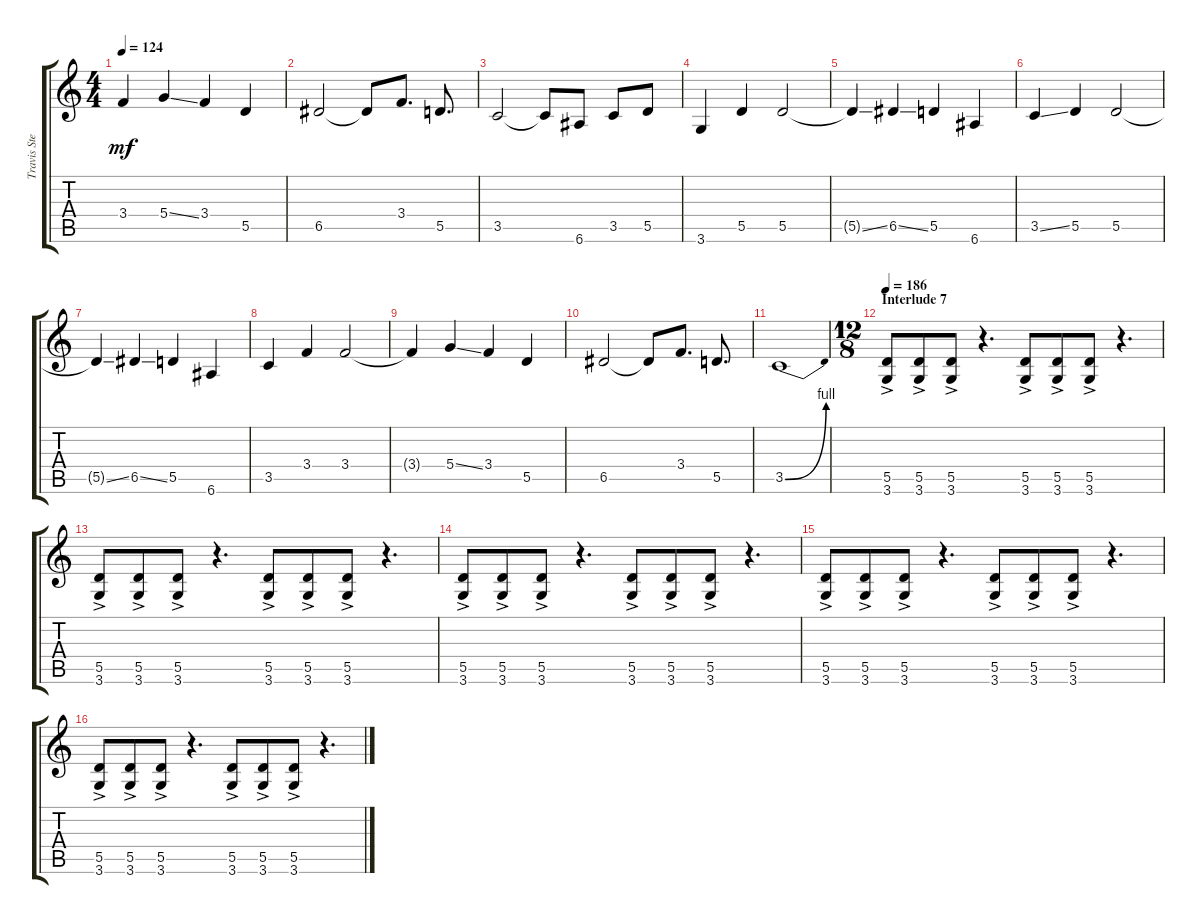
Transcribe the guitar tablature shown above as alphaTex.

\track ("Travis Stever" "Travis Ste") {instrument overdrivenguitar}
\staff {score tabs}
\tuning (E4 B3 G3 D3 A2 E2) {hide}
\ts (4 4)
\tempo 124
\clef g2
\ks c
3.4{t}.4{dy mf} 5.4{ss}.4 3.4.4 5.5.4 |
6.5.2 6.5{t}.8 3.4.8{d} 5.5.8{d} |
3.5.2 3.5{t}.8 6.6.8 3.5.8 5.5.8 |
3.6.4 5.5.4 5.5.2 |
5.5{ss t}.4 6.5{ss}.4 5.5.4 6.6.4 |
3.5{ss}.4 5.5.4 5.5.2 |
5.5{ss t}.4 6.5{ss}.4 5.5.4 6.6.4 |
3.5.4 3.4.4 3.4.2 |
3.4{t}.4 5.4{ss}.4 3.4.4 5.5.4 |
6.5.2 6.5{t}.8 3.4.8{d} 5.5.8{d} |
3.5{be (bend 0 0 60 4)}.1 |
\ts (12 8)
\section ("" "Interlude 7")
\tempo 186
(5.5{ac} 3.6{ac}).8 (5.5{ac} 3.6{ac}).8 (5.5{ac} 3.6{ac}).8 r.4{d} (5.5{ac} 3.6{ac}).8 (5.5{ac} 3.6{ac}).8 (5.5{ac} 3.6{ac}).8 r.4{d} |
(5.5{ac} 3.6{ac}).8 (5.5{ac} 3.6{ac}).8 (5.5{ac} 3.6{ac}).8 r.4{d} (5.5{ac} 3.6{ac}).8 (5.5{ac} 3.6{ac}).8 (5.5{ac} 3.6{ac}).8 r.4{d} |
(5.5{ac} 3.6{ac}).8 (5.5{ac} 3.6{ac}).8 (5.5{ac} 3.6{ac}).8 r.4{d} (5.5{ac} 3.6{ac}).8 (5.5{ac} 3.6{ac}).8 (5.5{ac} 3.6{ac}).8 r.4{d} |
(5.5{ac} 3.6{ac}).8 (5.5{ac} 3.6{ac}).8 (5.5{ac} 3.6{ac}).8 r.4{d} (5.5{ac} 3.6{ac}).8 (5.5{ac} 3.6{ac}).8 (5.5{ac} 3.6{ac}).8 r.4{d} |
(5.5{ac} 3.6{ac}).8 (5.5{ac} 3.6{ac}).8 (5.5{ac} 3.6{ac}).8 r.4{d} (5.5{ac} 3.6{ac}).8 (5.5{ac} 3.6{ac}).8 (5.5{ac} 3.6{ac}).8 r.4{d}
